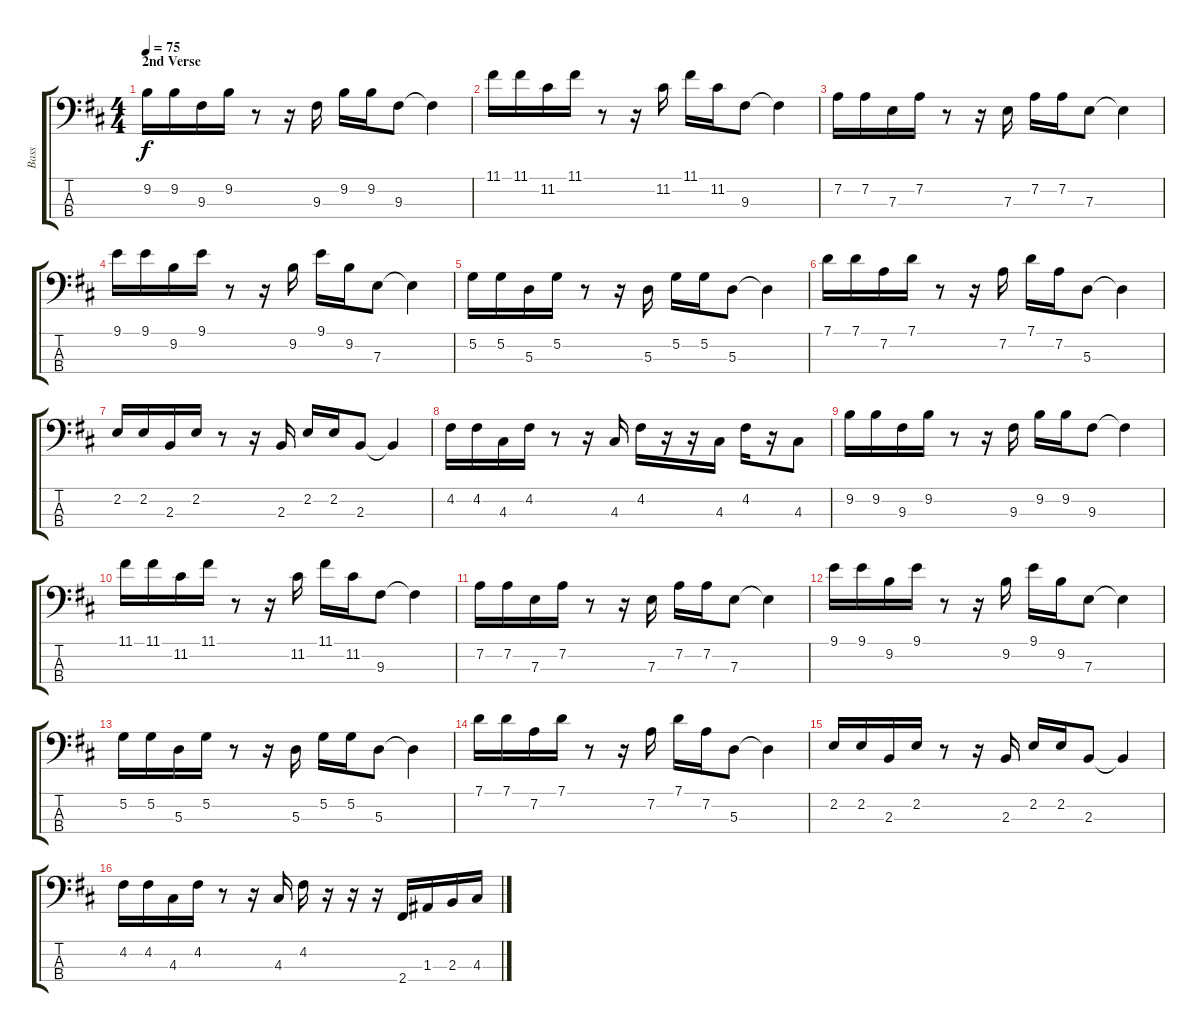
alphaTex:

\track ("Bass" "Bass") {instrument electricbassfinger}
\staff {score tabs}
\tuning (G2 D2 A1 E1) {hide}
\ts (4 4)
\section ("" "2nd Verse")
\tempo 75
\clef f4
\ks bminor
9.2.16{dy f} 9.2.16 9.3.16 9.2.16 r.8 r.16 9.3.16 9.2.16 9.2.16 9.3.8 9.3{t}.4 |
11.1.16 11.1.16 11.2.16 11.1.16 r.8 r.16 11.2.16 11.1.16 11.2.16 9.3.8 9.3{t}.4 |
7.2.16 7.2.16 7.3.16 7.2.16 r.8 r.16 7.3.16 7.2.16 7.2.16 7.3.8 7.3{t}.4 |
9.1.16 9.1.16 9.2.16 9.1.16 r.8 r.16 9.2.16 9.1.16 9.2.16 7.3.8 7.3{t}.4 |
5.2.16 5.2.16 5.3.16 5.2.16 r.8 r.16 5.3.16 5.2.16 5.2.16 5.3.8 5.3{t}.4 |
7.1.16 7.1.16 7.2.16 7.1.16 r.8 r.16 7.2.16 7.1.16 7.2.16 5.3.8 5.3{t}.4 |
2.2.16 2.2.16 2.3.16 2.2.16 r.8 r.16 2.3.16 2.2.16 2.2.16 2.3.8 2.3{t}.4 |
4.2.16 4.2.16 4.3.16 4.2.16 r.8 r.16 4.3.16 4.2.16 r.16 r.16 4.3.16 4.2.16 r.16 4.3.8 |
9.2.16 9.2.16 9.3.16 9.2.16 r.8 r.16 9.3.16 9.2.16 9.2.16 9.3.8 9.3{t}.4 |
11.1.16 11.1.16 11.2.16 11.1.16 r.8 r.16 11.2.16 11.1.16 11.2.16 9.3.8 9.3{t}.4 |
7.2.16 7.2.16 7.3.16 7.2.16 r.8 r.16 7.3.16 7.2.16 7.2.16 7.3.8 7.3{t}.4 |
9.1.16 9.1.16 9.2.16 9.1.16 r.8 r.16 9.2.16 9.1.16 9.2.16 7.3.8 7.3{t}.4 |
5.2.16 5.2.16 5.3.16 5.2.16 r.8 r.16 5.3.16 5.2.16 5.2.16 5.3.8 5.3{t}.4 |
7.1.16 7.1.16 7.2.16 7.1.16 r.8 r.16 7.2.16 7.1.16 7.2.16 5.3.8 5.3{t}.4 |
2.2.16 2.2.16 2.3.16 2.2.16 r.8 r.16 2.3.16 2.2.16 2.2.16 2.3.8 2.3{t}.4 |
4.2.16 4.2.16 4.3.16 4.2.16 r.8 r.16 4.3.16 4.2.16 r.16 r.16 r.16 2.4.16 1.3.16 2.3.16 4.3.16
